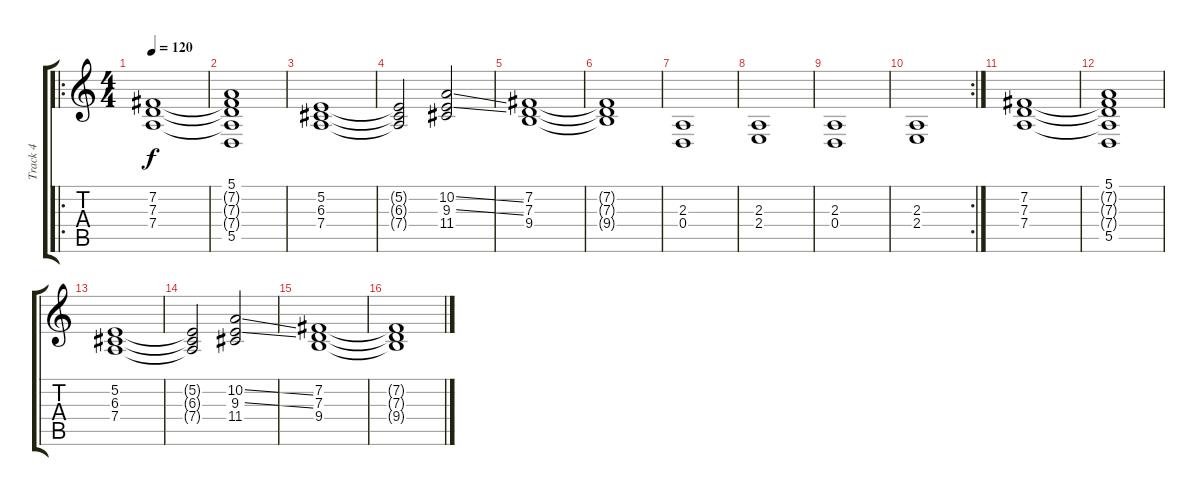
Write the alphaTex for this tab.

\track ("Track 4" "Track 4") {instrument bagpipe}
\staff {score tabs}
\tuning (E4 B3 G3 D3 A2 E2) {hide}
\ro
\ts (4 4)
\tempo 120
\clef g2
\ks c
(7.2 7.3 7.4).1{dy f} |
(5.1 7.2{t} 7.3{t} 7.4{t} 5.5).1 |
(5.2 6.3 7.4).1 |
(5.2{t} 6.3{t} 7.4{t}).2 (10.2{ss} 9.3{ss} 11.4).2 |
(7.2 7.3 9.4).1 |
(7.2{t} 7.3{t} 9.4{t}).1 |
(2.3 0.4).1 |
(2.3 2.4).1 |
(2.3 0.4).1 |
\rc 2
(2.3 2.4).1 |
(7.2 7.3 7.4).1 |
(5.1 7.2{t} 7.3{t} 7.4{t} 5.5).1 |
(5.2 6.3 7.4).1 |
(5.2{t} 6.3{t} 7.4{t}).2 (10.2{ss} 9.3{ss} 11.4).2 |
(7.2 7.3 9.4).1 |
(7.2{t} 7.3{t} 9.4{t}).1
